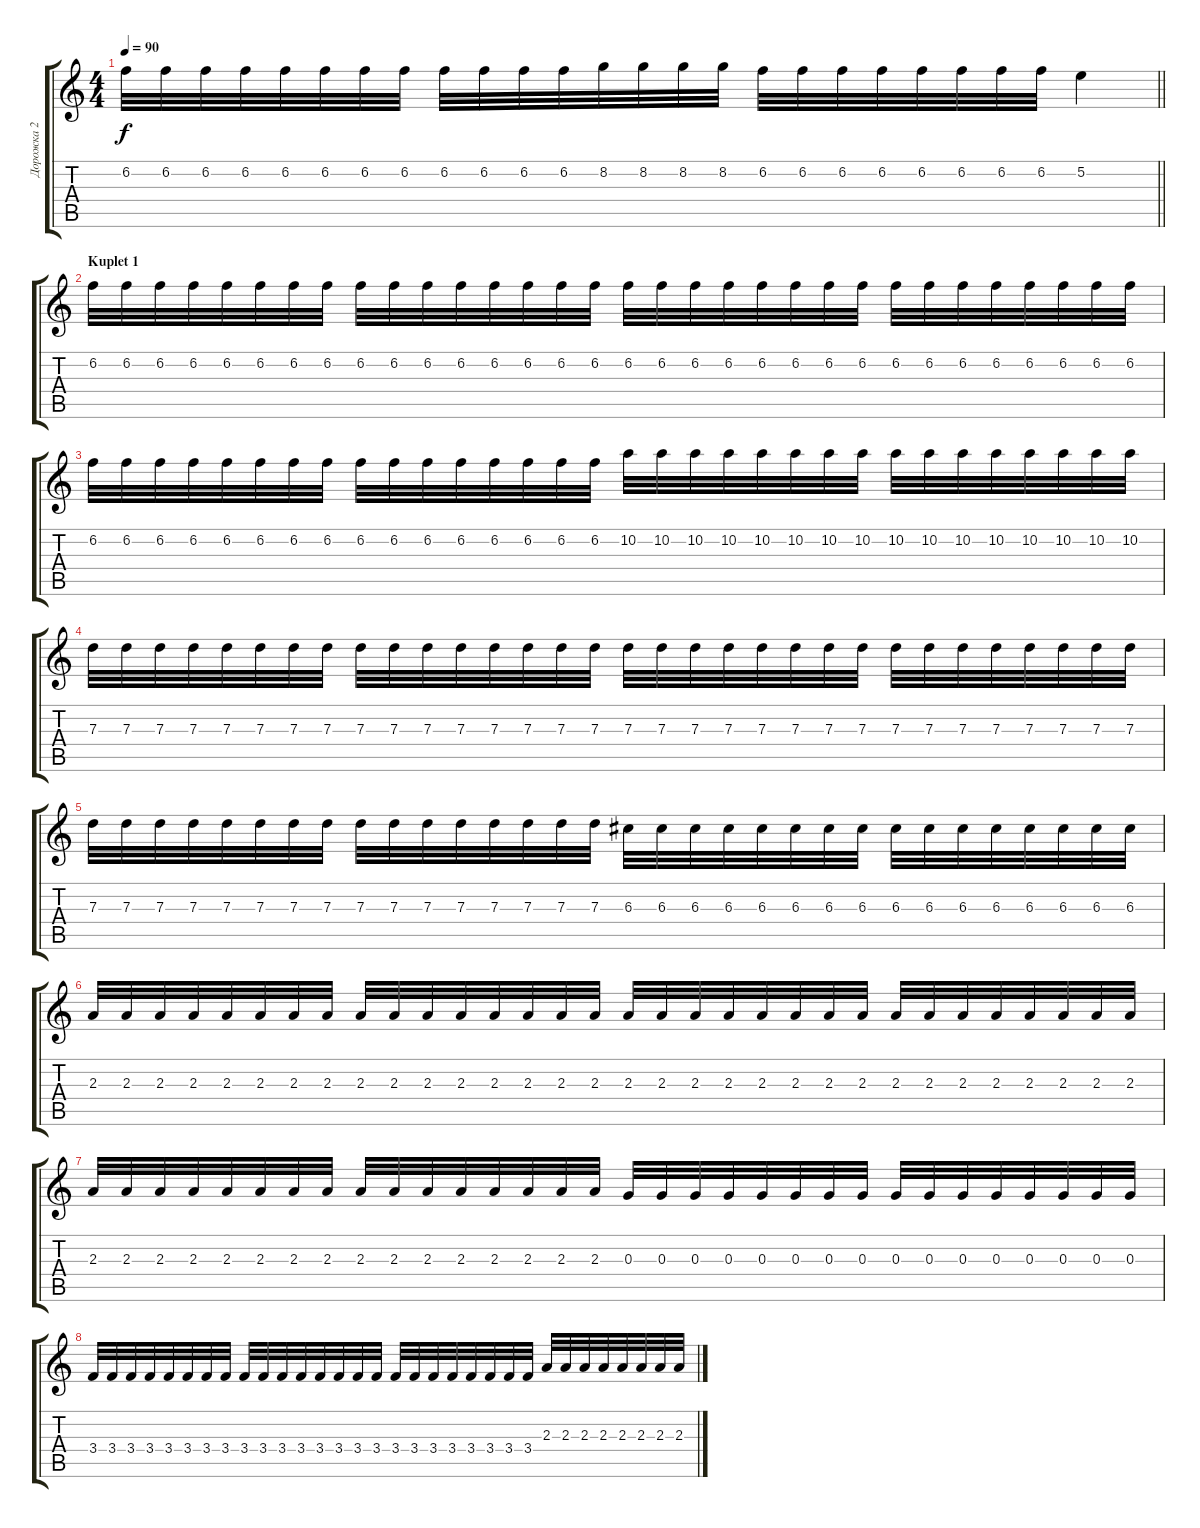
\track ("Дорожка 2" "Дорожка 2") {instrument acousticguitarsteel}
\staff {score tabs}
\tuning (E4 B3 G3 D3 A2 E2) {hide}
\ts (4 4)
\tempo 90
\clef g2
\barLineRight lightlight
\ks c
6.2.32{dy f} 6.2.32 6.2.32 6.2.32 6.2.32 6.2.32 6.2.32 6.2.32 6.2.32 6.2.32 6.2.32 6.2.32 8.2.32 8.2.32 8.2.32 8.2.32 6.2.32 6.2.32 6.2.32 6.2.32 6.2.32 6.2.32 6.2.32 6.2.32 5.2.4 |
\section ("" "Kuplet 1")
6.2.32 6.2.32 6.2.32 6.2.32 6.2.32 6.2.32 6.2.32 6.2.32 6.2.32 6.2.32 6.2.32 6.2.32 6.2.32 6.2.32 6.2.32 6.2.32 6.2.32 6.2.32 6.2.32 6.2.32 6.2.32 6.2.32 6.2.32 6.2.32 6.2.32 6.2.32 6.2.32 6.2.32 6.2.32 6.2.32 6.2.32 6.2.32 |
6.2.32 6.2.32 6.2.32 6.2.32 6.2.32 6.2.32 6.2.32 6.2.32 6.2.32 6.2.32 6.2.32 6.2.32 6.2.32 6.2.32 6.2.32 6.2.32 10.2.32 10.2.32 10.2.32 10.2.32 10.2.32 10.2.32 10.2.32 10.2.32 10.2.32 10.2.32 10.2.32 10.2.32 10.2.32 10.2.32 10.2.32 10.2.32 |
7.3.32 7.3.32 7.3.32 7.3.32 7.3.32 7.3.32 7.3.32 7.3.32 7.3.32 7.3.32 7.3.32 7.3.32 7.3.32 7.3.32 7.3.32 7.3.32 7.3.32 7.3.32 7.3.32 7.3.32 7.3.32 7.3.32 7.3.32 7.3.32 7.3.32 7.3.32 7.3.32 7.3.32 7.3.32 7.3.32 7.3.32 7.3.32 |
7.3.32 7.3.32 7.3.32 7.3.32 7.3.32 7.3.32 7.3.32 7.3.32 7.3.32 7.3.32 7.3.32 7.3.32 7.3.32 7.3.32 7.3.32 7.3.32 6.3.32 6.3.32 6.3.32 6.3.32 6.3.32 6.3.32 6.3.32 6.3.32 6.3.32 6.3.32 6.3.32 6.3.32 6.3.32 6.3.32 6.3.32 6.3.32 |
2.3.32 2.3.32 2.3.32 2.3.32 2.3.32 2.3.32 2.3.32 2.3.32 2.3.32 2.3.32 2.3.32 2.3.32 2.3.32 2.3.32 2.3.32 2.3.32 2.3.32 2.3.32 2.3.32 2.3.32 2.3.32 2.3.32 2.3.32 2.3.32 2.3.32 2.3.32 2.3.32 2.3.32 2.3.32 2.3.32 2.3.32 2.3.32 |
2.3.32 2.3.32 2.3.32 2.3.32 2.3.32 2.3.32 2.3.32 2.3.32 2.3.32 2.3.32 2.3.32 2.3.32 2.3.32 2.3.32 2.3.32 2.3.32 0.3.32 0.3.32 0.3.32 0.3.32 0.3.32 0.3.32 0.3.32 0.3.32 0.3.32 0.3.32 0.3.32 0.3.32 0.3.32 0.3.32 0.3.32 0.3.32 |
3.4.32 3.4.32 3.4.32 3.4.32 3.4.32 3.4.32 3.4.32 3.4.32 3.4.32 3.4.32 3.4.32 3.4.32 3.4.32 3.4.32 3.4.32 3.4.32 3.4.32 3.4.32 3.4.32 3.4.32 3.4.32 3.4.32 3.4.32 3.4.32 2.3.32 2.3.32 2.3.32 2.3.32 2.3.32 2.3.32 2.3.32 2.3.32
